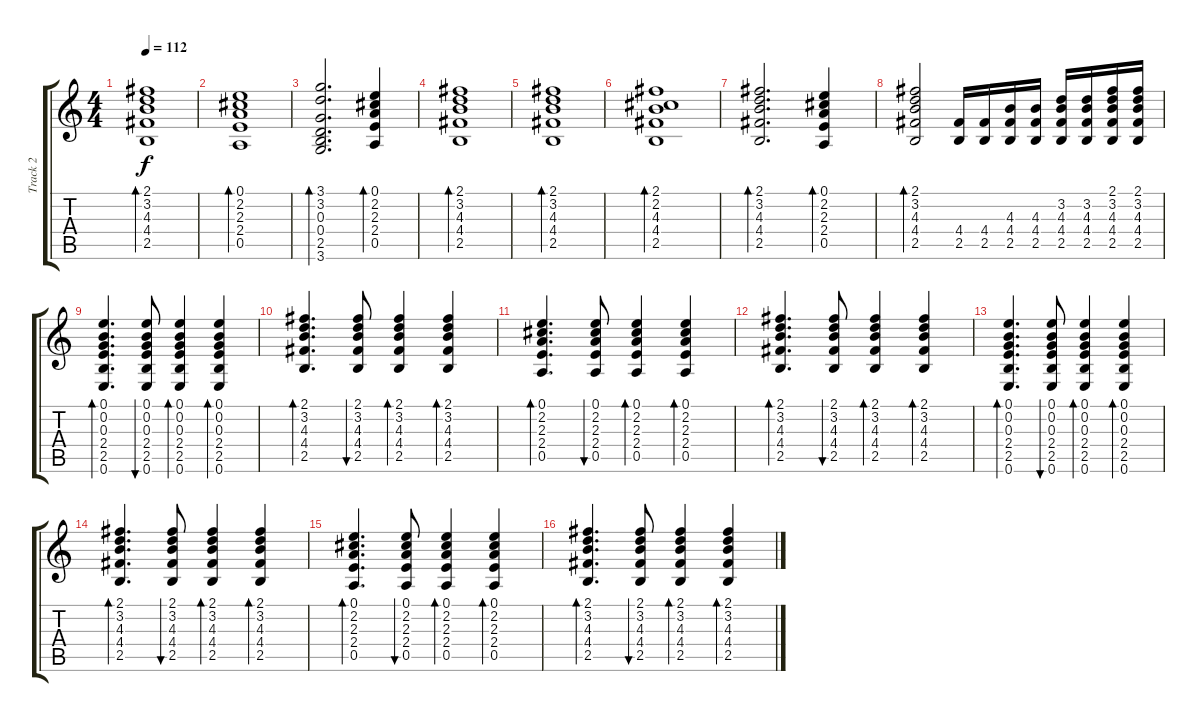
\track ("Track 2" "Track 2") {instrument acousticguitarnylon}
\staff {score tabs}
\tuning (E4 B3 G3 D3 A2 E2) {hide}
\ts (4 4)
\tempo 112
\clef g2
\ks c
(2.1 3.2 4.3 4.4 2.5).1{bd 120 dy f} |
(0.1 2.2 2.3 2.4 0.5).1{bd 120} |
(3.1 3.2 0.3 0.4 2.5 3.6).2{d bd 120} (0.1 2.2 2.3 2.4 0.5).4{bd 120} |
(2.1 3.2 4.3 4.4 2.5).1{bd 120} |
(2.1 3.2 4.3 4.4 2.5).1{bd 120} |
(2.1 2.2 4.3 4.4 2.5).1{bd 120} |
(2.1 3.2 4.3 4.4 2.5).2{d bd 120} (0.1 2.2 2.3 2.4 0.5).4{bd 120} |
(2.1 3.2 4.3 4.4 2.5).2{bd 120} (4.4 2.5).16 (4.4 2.5).16 (4.3 4.4 2.5).16 (4.3 4.4 2.5).16 (3.2 4.3 4.4 2.5).16 (3.2 4.3 4.4 2.5).16 (2.1 3.2 4.3 4.4 2.5).16 (2.1 3.2 4.3 4.4 2.5).16 |
(0.1 0.2 0.3 2.4 2.5 0.6).4{d bd 60} (0.1 0.2 0.3 2.4 2.5 0.6).8{bu 60} (0.1 0.2 0.3 2.4 2.5 0.6).4{bd 60} (0.1 0.2 0.3 2.4 2.5 0.6).4{bd 60} |
(2.1 3.2 4.3 4.4 2.5).4{d bd 60} (2.1 3.2 4.3 4.4 2.5).8{bu 60} (2.1 3.2 4.3 4.4 2.5).4{bd 60} (2.1 3.2 4.3 4.4 2.5).4{bd 60} |
(0.1 2.2 2.3 2.4 0.5).4{d bd 60} (0.1 2.2 2.3 2.4 0.5).8{bu 60} (0.1 2.2 2.3 2.4 0.5).4{bd 60} (0.1 2.2 2.3 2.4 0.5).4{bd 60} |
(2.1 3.2 4.3 4.4 2.5).4{d bd 60} (2.1 3.2 4.3 4.4 2.5).8{bu 60} (2.1 3.2 4.3 4.4 2.5).4{bd 60} (2.1 3.2 4.3 4.4 2.5).4{bd 60} |
(0.1 0.2 0.3 2.4 2.5 0.6).4{d bd 60} (0.1 0.2 0.3 2.4 2.5 0.6).8{bu 60} (0.1 0.2 0.3 2.4 2.5 0.6).4{bd 60} (0.1 0.2 0.3 2.4 2.5 0.6).4{bd 60} |
(2.1 3.2 4.3 4.4 2.5).4{d bd 60} (2.1 3.2 4.3 4.4 2.5).8{bu 60} (2.1 3.2 4.3 4.4 2.5).4{bd 60} (2.1 3.2 4.3 4.4 2.5).4{bd 60} |
(0.1 2.2 2.3 2.4 0.5).4{d bd 60} (0.1 2.2 2.3 2.4 0.5).8{bu 60} (0.1 2.2 2.3 2.4 0.5).4{bd 60} (0.1 2.2 2.3 2.4 0.5).4{bd 60} |
(2.1 3.2 4.3 4.4 2.5).4{d bd 60} (2.1 3.2 4.3 4.4 2.5).8{bu 60} (2.1 3.2 4.3 4.4 2.5).4{bd 60} (2.1 3.2 4.3 4.4 2.5).4{bd 60}
